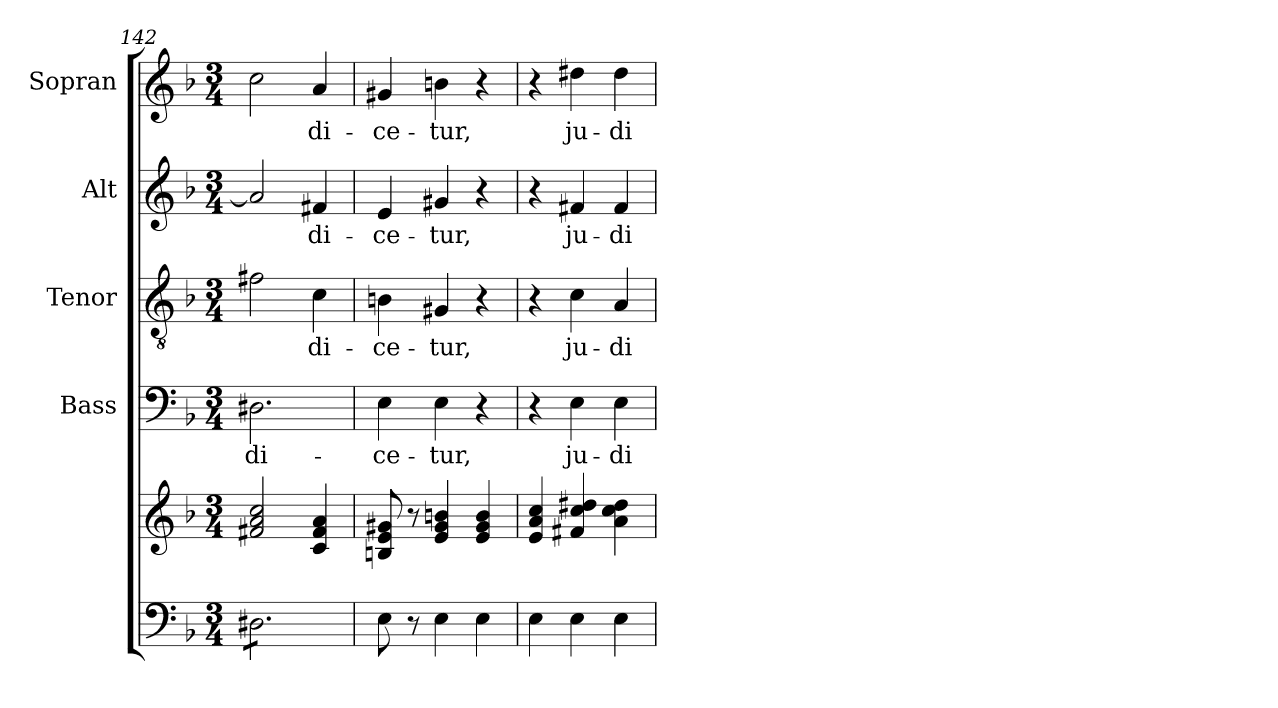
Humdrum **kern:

**kern	**kern	**kern	**text	**kern	**text	**kern	**text	**kern	**text
*part5	*part5	*part4	*part4	*part3	*part3	*part2	*part2	*part1	*part1
*staff6	*staff5	*staff4	*staff4	*staff3	*staff3	*staff2	*staff2	*staff1	*staff1
*	*	*I"Bass	*	*I"Tenor	*	*I"Alt	*	*I"Sopran	*
*	*	*I'B.	*	*I'T.	*	*I'A.	*	*I'S.	*
*clefF4	*clefG2	*clefF4	*	*clefGv2	*	*clefG2	*	*clefG2	*
*k[b-]	*k[b-]	*k[b-]	*	*k[b-]	*	*k[b-]	*	*k[b-]	*
*F:	*F:	*F:	*	*F:	*	*F:	*	*F:	*
*M3/4	*M3/4	*M3/4	*	*M3/4	*	*M3/4	*	*M3/4	*
=142	=142	=142	=142	=142	=142	=142	=142	=142	=142
!	!	!	!LO:LY:b	!	!	!	!	!	!
*tremolo	*	*	*	*	*	*	*	*	*
8D#X\L	2f#X/ 2a/ 2cc/	2.D#X\	-di-	2f#X\	.	2a/]	.	2cc\	.
8D#X\	.	.	.	.	.	.	.	.	.
8D#X\	.	.	.	.	.	.	.	.	.
8D#X\	.	.	.	.	.	.	.	.	.
!	!	!	!	!	!LO:LY:b	!	!LO:LY:b	!	!LO:LY:b
8D#X\	4c/ 4f#/ 4a/	.	.	4c\	-di-	4f#X/	-di-	4a/	-di-
8D#X\J	.	.	.	.	.	.	.	.	.
*Xtremolo	*	*	*	*	*	*	*	*	*
=143	=143	=143	=143	=143	=143	=143	=143	=143	=143
!	!	!	!LO:LY:b	!	!LO:LY:b	!	!LO:LY:b	!	!LO:LY:b
8E\	8Bn/ 8e/ 8g#X/	4E\	-ce-	4Bn\	-ce-	4e/	-ce-	4g#X/	-ce-
8r	8r	.	.	.	.	.	.	.	.
!	!	!	!LO:LY:b	!	!LO:LY:b	!	!LO:LY:b	!	!LO:LY:b
4E\	4e/ 4g#/ 4bn/	4E\	-tur,	4G#X/	-tur,	4g#X/	-tur,	4bn\	-tur,
4E\	4e/ 4g#/ 4b/	4r	.	4r	.	4r	.	4r	.
!!LO:PB:g=z
=144	=144	=144	=144	=144	=144	=144	=144	=144	=144
4E\	4e/ 4a/ 4cc/	4r	.	4r	.	4r	.	4r	.
!	!	!	!LO:LY:b	!	!LO:LY:b	!	!LO:LY:b	!	!LO:LY:b
4E\	4f#X/ 4cc/ 4dd#X/	4E\	ju-	4c\	ju-	4f#X/	ju-	4dd#X\	ju-
!	!	!	!LO:LY:b	!	!LO:LY:b	!	!LO:LY:b	!	!LO:LY:b
4E\	4a\ 4cc\ 4dd#\	4E\	-di-	4A/	-di-	4f#/	-di-	4dd#\	-di-
=	=	=	=	=	=	=	=	=	=
*-	*-	*-	*-	*-	*-	*-	*-	*-	*-
